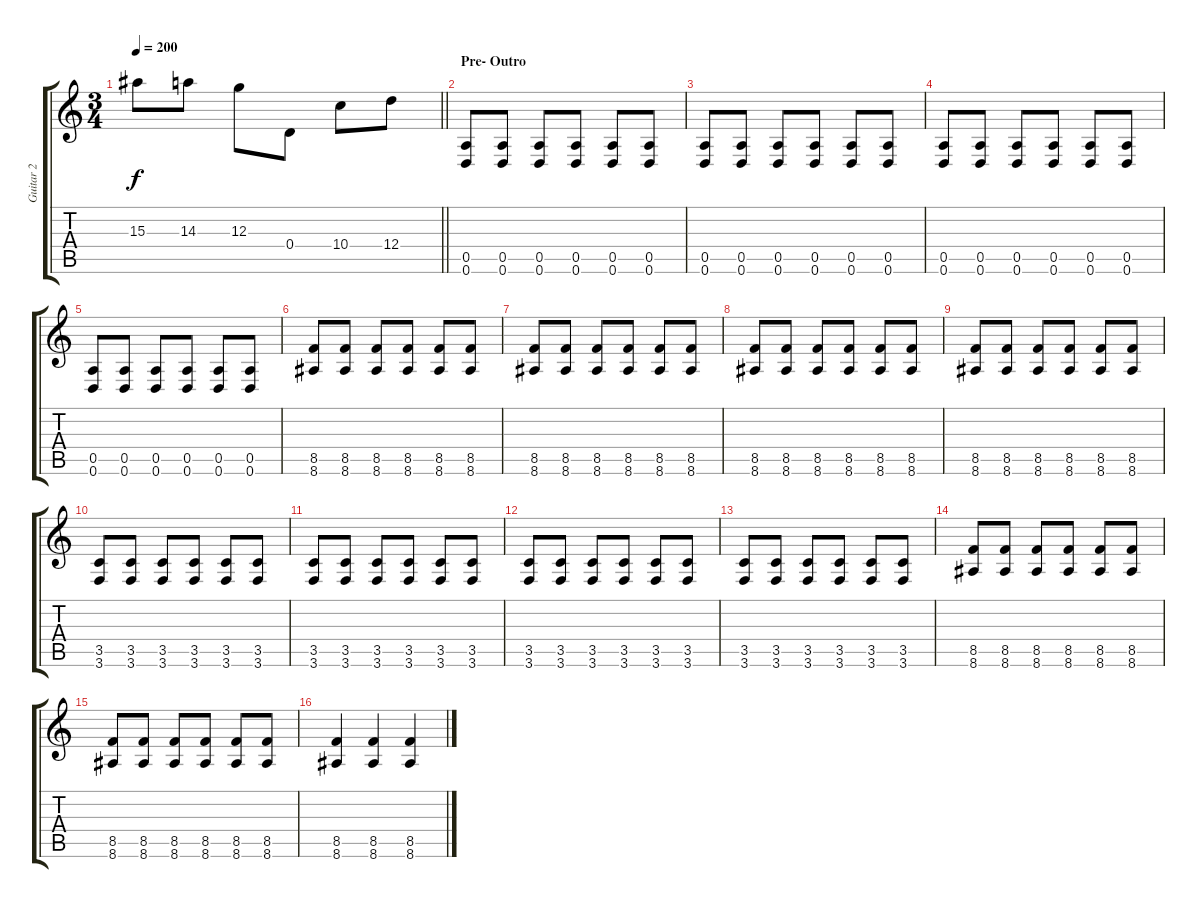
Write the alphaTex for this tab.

\track ("Guitar 2" "Guitar 2") {instrument overdrivenguitar}
\staff {score tabs}
\tuning (E4 B3 G3 D3 A2 D2) {hide}
\ts (3 4)
\tempo 200
\clef g2
\barLineRight lightlight
\ks c
15.3.8{dy f} 14.3.8 12.3.8 0.4.8 10.4.8 12.4.8 |
\section ("" "Pre- Outro")
(0.5 0.6).8 (0.5 0.6).8 (0.5 0.6).8 (0.5 0.6).8 (0.5 0.6).8 (0.5 0.6).8 |
(0.5 0.6).8 (0.5 0.6).8 (0.5 0.6).8 (0.5 0.6).8 (0.5 0.6).8 (0.5 0.6).8 |
(0.5 0.6).8 (0.5 0.6).8 (0.5 0.6).8 (0.5 0.6).8 (0.5 0.6).8 (0.5 0.6).8 |
(0.5 0.6).8 (0.5 0.6).8 (0.5 0.6).8 (0.5 0.6).8 (0.5 0.6).8 (0.5 0.6).8 |
(8.5 8.6).8 (8.5 8.6).8 (8.5 8.6).8 (8.5 8.6).8 (8.5 8.6).8 (8.5 8.6).8 |
(8.5 8.6).8 (8.5 8.6).8 (8.5 8.6).8 (8.5 8.6).8 (8.5 8.6).8 (8.5 8.6).8 |
(8.5 8.6).8 (8.5 8.6).8 (8.5 8.6).8 (8.5 8.6).8 (8.5 8.6).8 (8.5 8.6).8 |
(8.5 8.6).8 (8.5 8.6).8 (8.5 8.6).8 (8.5 8.6).8 (8.5 8.6).8 (8.5 8.6).8 |
(3.5 3.6).8 (3.5 3.6).8 (3.5 3.6).8 (3.5 3.6).8 (3.5 3.6).8 (3.5 3.6).8 |
(3.5 3.6).8 (3.5 3.6).8 (3.5 3.6).8 (3.5 3.6).8 (3.5 3.6).8 (3.5 3.6).8 |
(3.5 3.6).8 (3.5 3.6).8 (3.5 3.6).8 (3.5 3.6).8 (3.5 3.6).8 (3.5 3.6).8 |
(3.5 3.6).8 (3.5 3.6).8 (3.5 3.6).8 (3.5 3.6).8 (3.5 3.6).8 (3.5 3.6).8 |
(8.5 8.6).8 (8.5 8.6).8 (8.5 8.6).8 (8.5 8.6).8 (8.5 8.6).8 (8.5 8.6).8 |
(8.5 8.6).8 (8.5 8.6).8 (8.5 8.6).8 (8.5 8.6).8 (8.5 8.6).8 (8.5 8.6).8 |
(8.5 8.6).4 (8.5 8.6).4 (8.5 8.6).4
